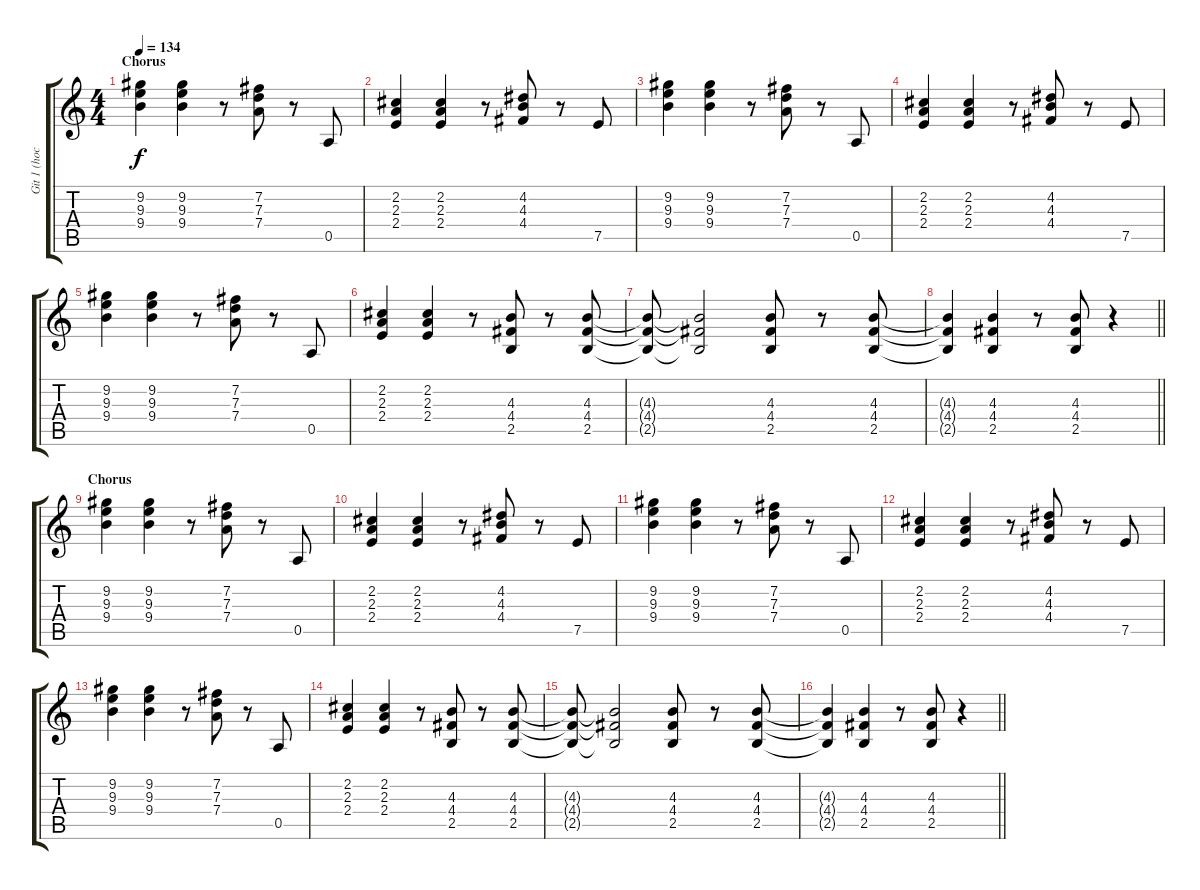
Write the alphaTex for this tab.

\track ("Git 1 (hoch)" "Git 1 (hoc") {instrument distortionguitar}
\staff {score tabs}
\tuning (E4 B3 G3 D3 A2 E2) {hide}
\ts (4 4)
\section ("" "Chorus")
\tempo 134
\clef g2
\ks c
(9.2 9.3 9.4).4{dy f} (9.2 9.3 9.4).4 r.8 (7.2 7.3 7.4).8 r.8 0.5.8 |
(2.2 2.3 2.4).4 (2.2 2.3 2.4).4 r.8 (4.2 4.3 4.4).8 r.8 7.5.8 |
(9.2 9.3 9.4).4 (9.2 9.3 9.4).4 r.8 (7.2 7.3 7.4).8 r.8 0.5.8 |
(2.2 2.3 2.4).4 (2.2 2.3 2.4).4 r.8 (4.2 4.3 4.4).8 r.8 7.5.8 |
(9.2 9.3 9.4).4 (9.2 9.3 9.4).4 r.8 (7.2 7.3 7.4).8 r.8 0.5.8 |
(2.2 2.3 2.4).4 (2.2 2.3 2.4).4 r.8 (4.3 4.4 2.5).8 r.8 (4.3 4.4 2.5).8 |
(4.3{t} 4.4{t} 2.5{t}).8 (4.3{t} 4.4{t} 2.5{t}).2 (4.3 4.4 2.5).8 r.8 (4.3 4.4 2.5).8 |
\barLineRight lightlight
(4.3{t} 4.4{t} 2.5{t}).4 (4.3 4.4 2.5).4 r.8 (4.3 4.4 2.5).8 r.4 |
\section ("" "Chorus")
(9.2 9.3 9.4).4 (9.2 9.3 9.4).4 r.8 (7.2 7.3 7.4).8 r.8 0.5.8 |
(2.2 2.3 2.4).4 (2.2 2.3 2.4).4 r.8 (4.2 4.3 4.4).8 r.8 7.5.8 |
(9.2 9.3 9.4).4 (9.2 9.3 9.4).4 r.8 (7.2 7.3 7.4).8 r.8 0.5.8 |
(2.2 2.3 2.4).4 (2.2 2.3 2.4).4 r.8 (4.2 4.3 4.4).8 r.8 7.5.8 |
(9.2 9.3 9.4).4 (9.2 9.3 9.4).4 r.8 (7.2 7.3 7.4).8 r.8 0.5.8 |
(2.2 2.3 2.4).4 (2.2 2.3 2.4).4 r.8 (4.3 4.4 2.5).8 r.8 (4.3 4.4 2.5).8 |
(4.3{t} 4.4{t} 2.5{t}).8 (4.3{t} 4.4{t} 2.5{t}).2 (4.3 4.4 2.5).8 r.8 (4.3 4.4 2.5).8 |
\barLineRight lightlight
(4.3{t} 4.4{t} 2.5{t}).4 (4.3 4.4 2.5).4 r.8 (4.3 4.4 2.5).8 r.4
